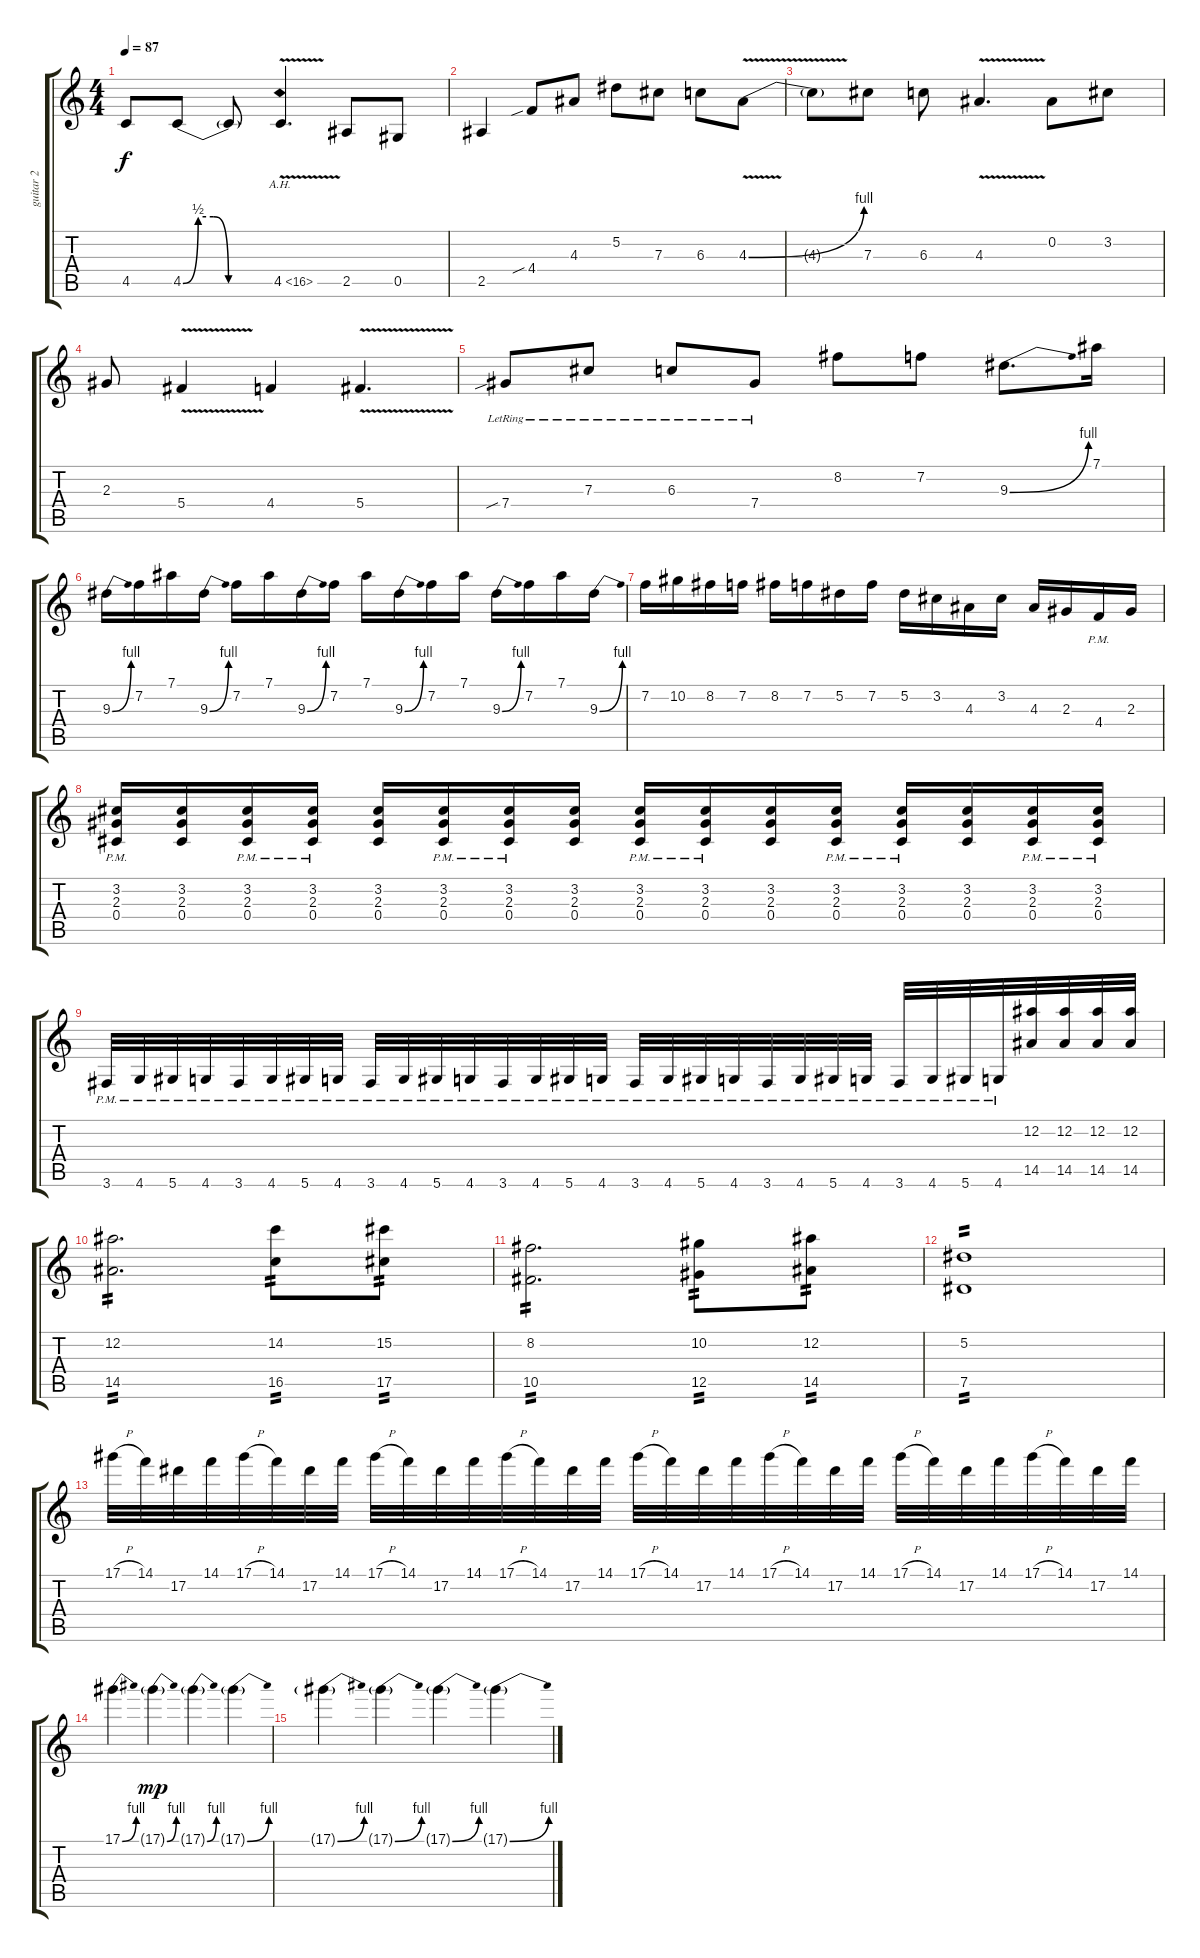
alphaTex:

\track ("guitar 2" "guitar 2") {instrument distortionguitar}
\staff {score tabs}
\tuning (Eb4 Bb3 Gb3 Db3 Ab2 Eb2) {hide}
\ts (4 4)
\tempo 87
\clef g2
\ks c
4.5.8{dy f} 4.5{be (custom 0 0 10 2 20 2 30 0 60 0)}.8 4.5{t}.8 4.5{ah 12 v}.4{d} 2.5.8 0.5.8 |
2.5.4 4.4{sib}.8 4.3.8 5.2.8 7.3.8 6.3.8 4.3{be (bend 0 0 60 4) v}.8 |
4.3{t}.8 7.3.8 6.3.8 4.3{v}.4{d} 0.2.8 3.2.8 |
2.3.8 5.4{v}.4 4.4.4 5.4{v}.4{d} |
7.4{sib lr}.8 7.3{lr}.8 6.3{lr}.8 7.4{lr}.8 8.2.8 7.2.8 9.3{be (bend 0 0 60 4)}.8{d} 7.1.16 |
9.3{be (bend 0 0 60 4)}.16 7.2.16 7.1.16 9.3{be (bend 0 0 60 4)}.16 7.2.16 7.1.16 9.3{be (bend 0 0 60 4)}.16 7.2.16 7.1.16 9.3{be (bend 0 0 60 4)}.16 7.2.16 7.1.16 9.3{be (bend 0 0 60 4)}.16 7.2.16 7.1.16 9.3{be (bend 0 0 60 4)}.16 |
7.2.16 10.2.16 8.2.16 7.2.16 8.2.16 7.2.16 5.2.16 7.2.16 5.2.16 3.2.16 4.3.16 3.2.16 4.3.16 2.3.16 4.4{pm}.16 2.3.16 |
(3.2{pm} 2.3{pm} 0.4{pm}).16{volume 11} (3.2 2.3 0.4).16 (3.2{pm} 2.3{pm} 0.4{pm}).16 (3.2{pm} 2.3{pm} 0.4{pm}).16 (3.2 2.3 0.4).16 (3.2{pm} 2.3{pm} 0.4{pm}).16 (3.2{pm} 2.3{pm} 0.4{pm}).16 (3.2 2.3 0.4).16 (3.2{pm} 2.3{pm} 0.4{pm}).16 (3.2{pm} 2.3{pm} 0.4{pm}).16 (3.2 2.3 0.4).16 (3.2{pm} 2.3{pm} 0.4{pm}).16 (3.2{pm} 2.3{pm} 0.4{pm}).16 (3.2 2.3 0.4).16 (3.2{pm} 2.3{pm} 0.4{pm}).16 (3.2{pm} 2.3{pm} 0.4{pm}).16 |
3.6{pm}.32 4.6{pm}.32 5.6{pm}.32 4.6{pm}.32 3.6{pm}.32 4.6{pm}.32 5.6{pm}.32 4.6{pm}.32 3.6{pm}.32 4.6{pm}.32 5.6{pm}.32 4.6{pm}.32 3.6{pm}.32 4.6{pm}.32 5.6{pm}.32 4.6{pm}.32 3.6{pm}.32 4.6{pm}.32 5.6{pm}.32 4.6{pm}.32 3.6{pm}.32 4.6{pm}.32 5.6{pm}.32 4.6{pm}.32 3.6{pm}.32 4.6{pm}.32 5.6{pm}.32 4.6{pm}.32 (12.2 14.5).32 (12.2 14.5).32{volume 16} (12.2 14.5).32 (12.2 14.5).32 |
(12.2 14.5).2{d tp 2} (14.2 16.5).8{tp 2} (15.2 17.5).8{tp 2} |
(8.2 10.5).2{d tp 2} (10.2 12.5).8{tp 2} (12.2 14.5).8{tp 2} |
(5.2 7.5).1{tp 2} |
17.1{h}.32 14.1.32 17.2.32 14.1.32 17.1{h}.32 14.1.32 17.2.32 14.1.32 17.1{h}.32 14.1.32 17.2.32 14.1.32 17.1{h}.32 14.1.32 17.2.32 14.1.32 17.1{h}.32 14.1.32 17.2.32 14.1.32 17.1{h}.32 14.1.32 17.2.32 14.1.32 17.1{h}.32 14.1.32 17.2.32 14.1.32 17.1{h}.32 14.1.32 17.2.32 14.1.32 |
17.1{be (bend 0 0 60 4)}.4{volume 3} 17.1{be (bend 0 0 60 4) g}.4{dy mp} 17.1{be (bend 0 0 60 4) g}.4 17.1{be (bend 0 0 60 4) g}.4 |
17.1{be (bend 0 0 60 4) g}.4 17.1{be (bend 0 0 60 4) g}.4 17.1{be (bend 0 0 60 4) g}.4 17.1{be (bend 0 0 60 4) g}.4
